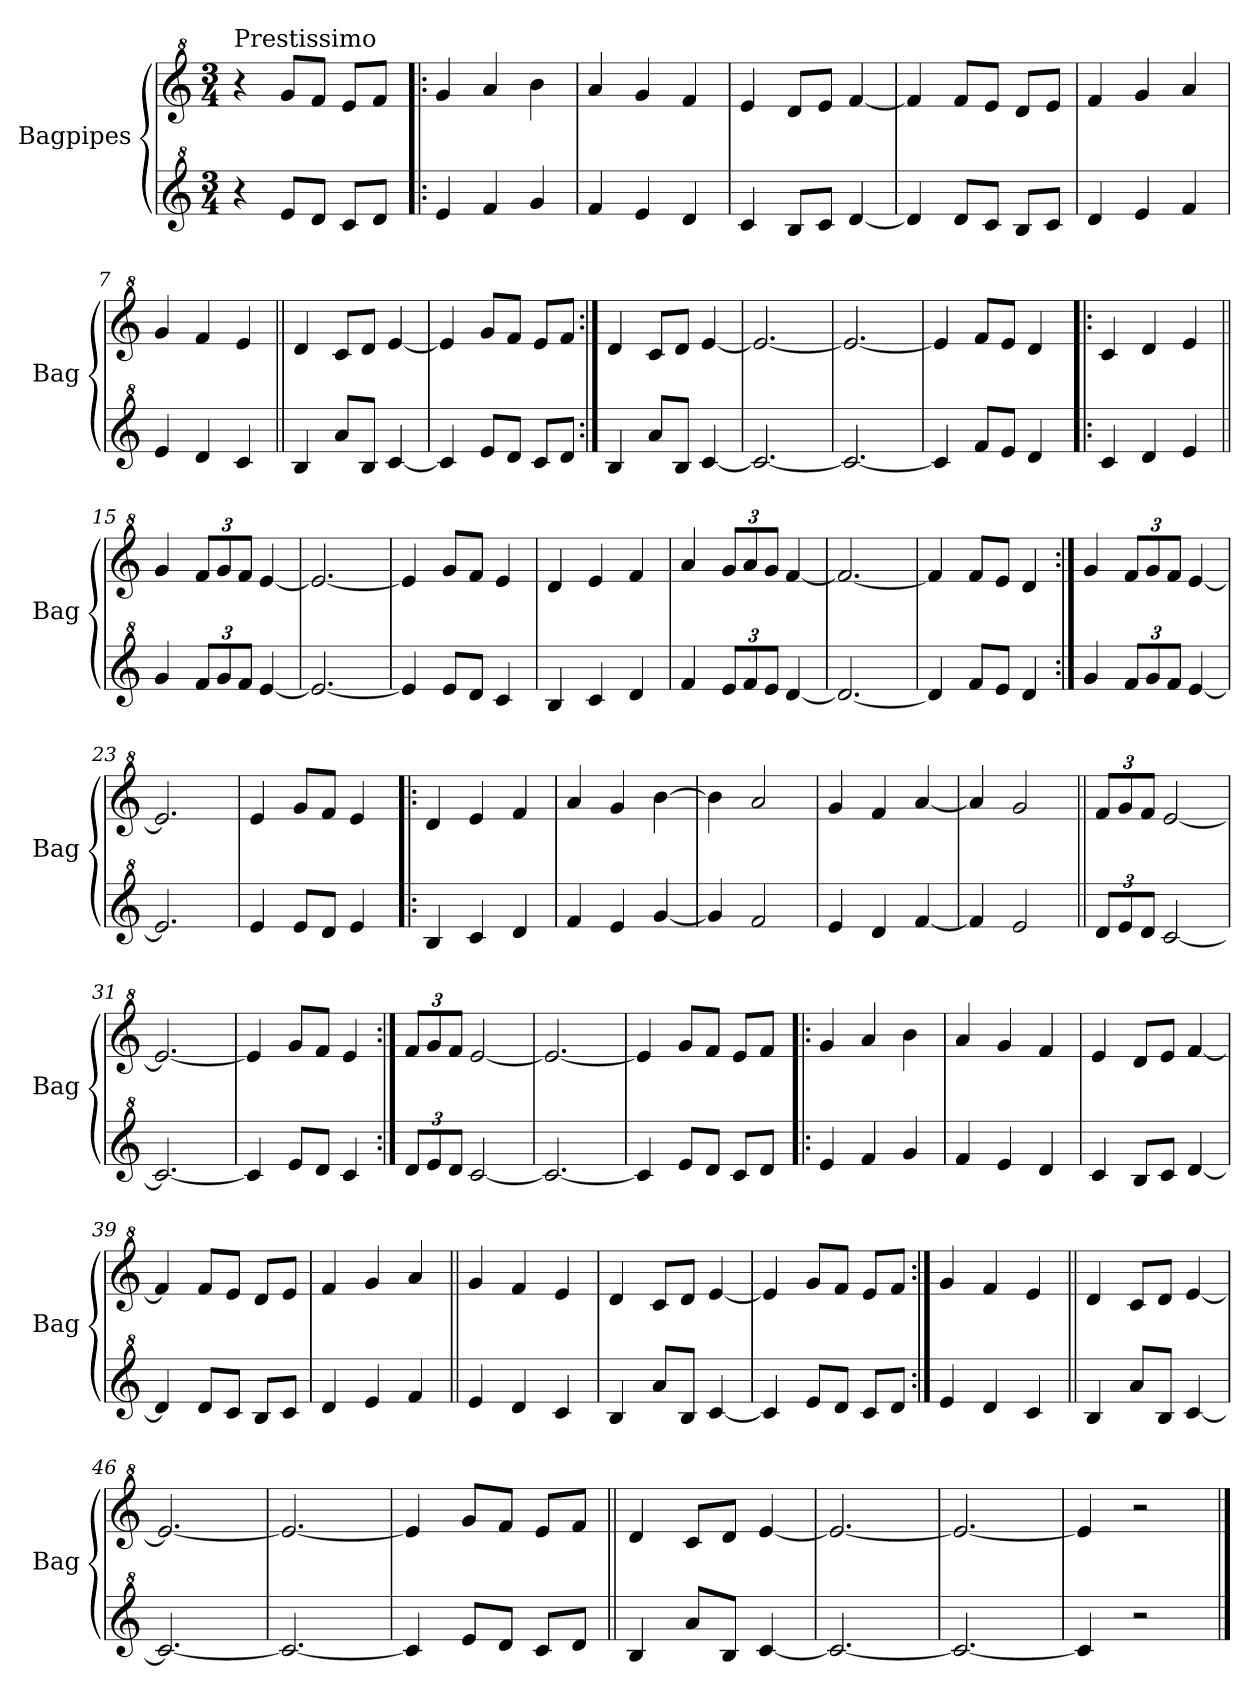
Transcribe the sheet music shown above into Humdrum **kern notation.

**kern	**kern
*part2	*part1
*staff2	*staff1
*I"Bagpipes	*I"Bagpipes
*I'Bag	*I'Bag
*clefG^2	*clefG^2
*k[]	*k[]
*C:	*C:
*M3/4	*M3/4
=1	=1
!	!LO:TX:a:t=Prestissimo
4r	4r
8ee/L	8gg/L
8dd/J	8ff/J
8cc/L	8ee/L
8dd/J	8ff/J
=2!|:	=2!|:
4ee/	4gg/
4ff/	4aa/
4gg/	4bb\
=3	=3
4ff/	4aa/
4ee/	4gg/
4dd/	4ff/
=4	=4
4cc/	4ee/
8b/L	8dd/L
8cc/J	8ee/J
[4dd/	[4ff/
=5	=5
4dd/]	4ff/]
8dd/L	8ff/L
8cc/J	8ee/J
8b/L	8dd/L
8cc/J	8ee/J
=6	=6
4dd/	4ff/
4ee/	4gg/
4ff/	4aa/
=7	=7
4ee/	4gg/
4dd/	4ff/
4cc/	4ee/
=8||	=8||
4b/	4dd/
8aa/L	8cc/L
8b/J	8dd/J
[4cc/	[4ee/
=9	=9
4cc/]	4ee/]
8ee/L	8gg/L
8dd/J	8ff/J
8cc/L	8ee/L
8dd/J	8ff/J
=10:|!	=10:|!
4b/	4dd/
8aa/L	8cc/L
8b/J	8dd/J
[4cc/	[4ee/
!!LO:LB:g=z
=11	=11
2.cc/_	2.ee/_
=12	=12
2.cc/_	2.ee/_
=13	=13
4cc/]	4ee/]
8ff/L	8ff/L
8ee/J	8ee/J
4dd/	4dd/
=14!|:	=14!|:
4cc/	4cc/
4dd/	4dd/
4ee/	4ee/
=15||	=15||
4gg/	4gg/
*Xbrackettup	*Xbrackettup
12ff/L	12ff/L
12gg/	12gg/
12ff/J	12ff/J
[4ee/	[4ee/
=16	=16
2.ee/_	2.ee/_
=17	=17
4ee/]	4ee/]
8ee/L	8gg/L
8dd/J	8ff/J
4cc/	4ee/
=18	=18
4b/	4dd/
4cc/	4ee/
4dd/	4ff/
=19	=19
4ff/	4aa/
12ee/L	12gg/L
12ff/	12aa/
12ee/J	12gg/J
[4dd/	[4ff/
=20	=20
2.dd/_	2.ff/_
=21	=21
4dd/]	4ff/]
8ff/L	8ff/L
8ee/J	8ee/J
4dd/	4dd/
=22:|!	=22:|!
4gg/	4gg/
12ff/L	12ff/L
12gg/	12gg/
12ff/J	12ff/J
[4ee/	[4ee/
!!LO:LB:g=z
=23	=23
2.ee/]	2.ee/]
=24	=24
4ee/	4ee/
8ee/L	8gg/L
8dd/J	8ff/J
4ee/	4ee/
=25!|:	=25!|:
4b/	4dd/
4cc/	4ee/
4dd/	4ff/
=26	=26
4ff/	4aa/
4ee/	4gg/
[4gg/	[4bb\
=27	=27
4gg/]	4bb\]
2ff/	2aa/
=28	=28
4ee/	4gg/
4dd/	4ff/
[4ff/	[4aa/
=29	=29
4ff/]	4aa/]
2ee/	2gg/
=30||	=30||
12dd/L	12ff/L
12ee/	12gg/
12dd/J	12ff/J
[2cc/	[2ee/
=31	=31
2.cc/_	2.ee/_
=32	=32
4cc/]	4ee/]
8ee/L	8gg/L
8dd/J	8ff/J
4cc/	4ee/
=33:|!	=33:|!
12dd/L	12ff/L
12ee/	12gg/
12dd/J	12ff/J
[2cc/	[2ee/
=34	=34
2.cc/_	2.ee/_
!!LO:LB:g=z
=35	=35
4cc/]	4ee/]
8ee/L	8gg/L
8dd/J	8ff/J
8cc/L	8ee/L
8dd/J	8ff/J
=36!|:	=36!|:
4ee/	4gg/
4ff/	4aa/
4gg/	4bb\
=37	=37
4ff/	4aa/
4ee/	4gg/
4dd/	4ff/
=38	=38
4cc/	4ee/
8b/L	8dd/L
8cc/J	8ee/J
[4dd/	[4ff/
=39	=39
4dd/]	4ff/]
8dd/L	8ff/L
8cc/J	8ee/J
8b/L	8dd/L
8cc/J	8ee/J
=40	=40
4dd/	4ff/
4ee/	4gg/
4ff/	4aa/
=41||	=41||
4ee/	4gg/
4dd/	4ff/
4cc/	4ee/
=42	=42
4b/	4dd/
8aa/L	8cc/L
8b/J	8dd/J
[4cc/	[4ee/
=43	=43
4cc/]	4ee/]
8ee/L	8gg/L
8dd/J	8ff/J
8cc/L	8ee/L
8dd/J	8ff/J
=44:|!	=44:|!
4ee/	4gg/
4dd/	4ff/
4cc/	4ee/
!!LO:LB:g=z
=45||	=45||
4b/	4dd/
8aa/L	8cc/L
8b/J	8dd/J
[4cc/	[4ee/
=46	=46
2.cc/_	2.ee/_
=47	=47
2.cc/_	2.ee/_
=48	=48
4cc/]	4ee/]
8ee/L	8gg/L
8dd/J	8ff/J
8cc/L	8ee/L
8dd/J	8ff/J
=49||	=49||
4b/	4dd/
8aa/L	8cc/L
8b/J	8dd/J
[4cc/	[4ee/
=50	=50
2.cc/_	2.ee/_
=51	=51
2.cc/_	2.ee/_
=52	=52
4cc/]	4ee/]
2r	2r
==	==
*-	*-
